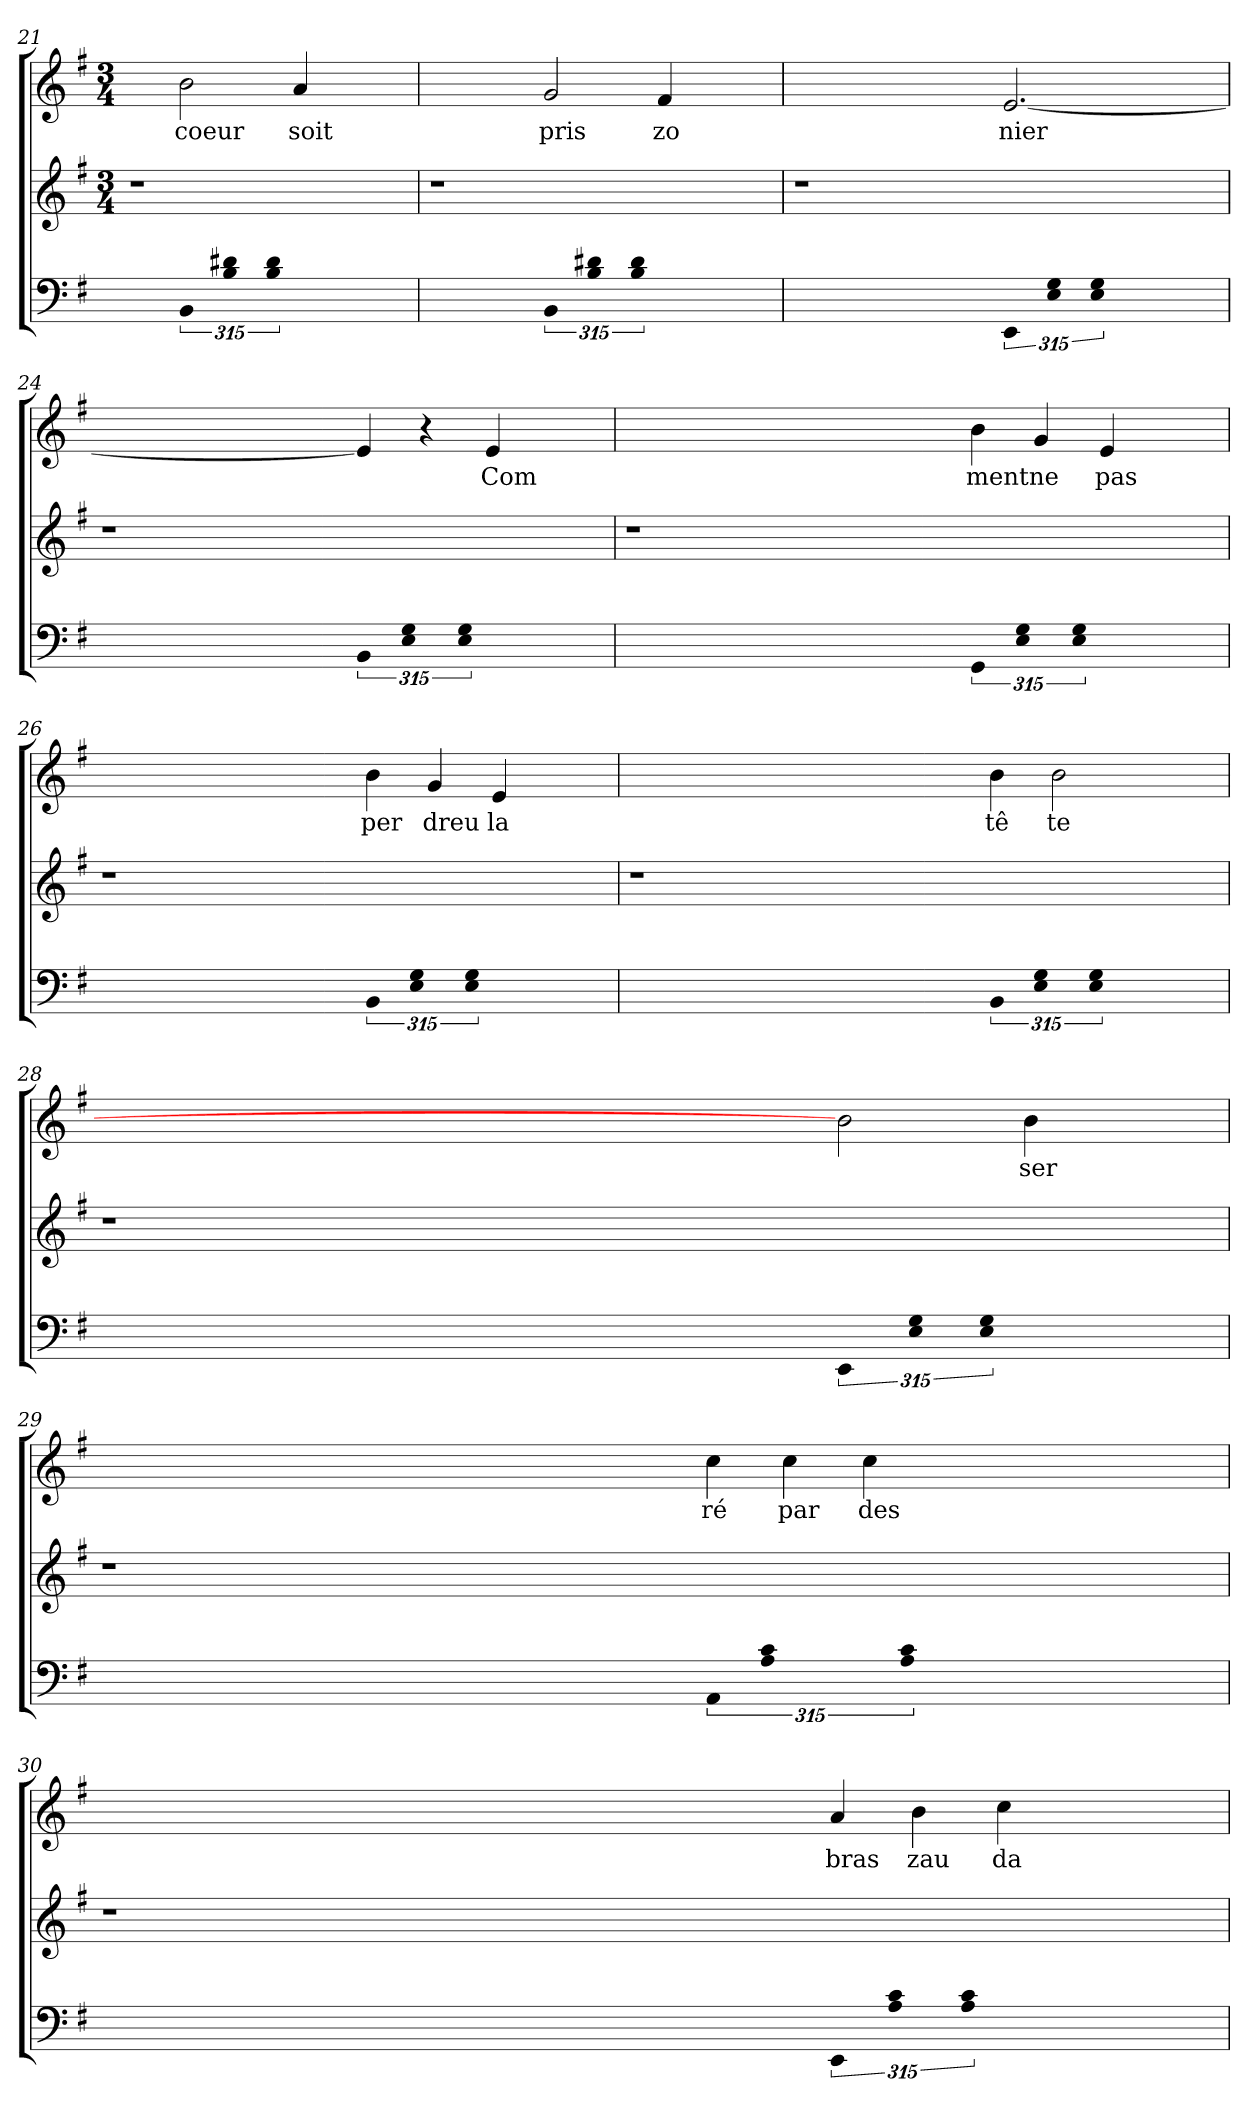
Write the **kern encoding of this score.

**kern	**kern	**kern	**text
*part3	*part2	*part1	*part1
*staff3	*staff2	*staff1	*staff1
*clefF4	*clefG2	*clefG2	*
*k[f#]	*k[f#]	*k[f#]	*
*	*M3/4	*M3/4	*
=21	=21	=21	=21
!LO:N:vis=4	!LO:N:vis=1	!	!
40320BB	2.r	2b	coeur
!LO:N:vis=4	!	!	!
40320B 40320d#	.	.	.
!LO:N:vis=4	!	!	!
40320B 40320d#	.	.	.
13440%10079ryy	.	.	.
.	.	4a	soit
=22	=22	=22	=22
!LO:N:vis=4	!LO:N:vis=1	!	!
40320BB	2.r	2g	pris
!LO:N:vis=4	!	!	!
40320B 40320d#	.	.	.
!LO:N:vis=4	!	!	!
40320B 40320d#	.	.	.
13440%10079ryy	.	.	.
.	.	4f#	zo
=23	=23	=23	=23
!LO:N:vis=4	!LO:N:vis=1	!	!
40320EE	2.r	[2.e	nier
!LO:N:vis=4	!	!	!
40320E 40320G	.	.	.
!LO:N:vis=4	!	!	!
40320E 40320G	.	.	.
13440%10079ryy	.	.	.
=24	=24	=24	=24
!LO:N:vis=4	!LO:N:vis=1	!	!
40320BB	2.r	4e]	.
!LO:N:vis=4	!	!	!
40320E 40320G	.	.	.
!LO:N:vis=4	!	!	!
40320E 40320G	.	.	.
13440%10079ryy	.	.	.
.	.	4r	.
.	.	4e	Com
=25	=25	=25	=25
!LO:N:vis=4	!LO:N:vis=1	!	!
40320GG	2.r	4b	ment
!LO:N:vis=4	!	!	!
40320E 40320G	.	.	.
!LO:N:vis=4	!	!	!
40320E 40320G	.	.	.
13440%10079ryy	.	.	.
.	.	4g	ne
.	.	4e	pas
=26	=26	=26	=26
!LO:N:vis=4	!LO:N:vis=1	!	!
40320BB	2.r	4b	per
!LO:N:vis=4	!	!	!
40320E 40320G	.	.	.
!LO:N:vis=4	!	!	!
40320E 40320G	.	.	.
13440%10079ryy	.	.	.
.	.	4g	dreu
.	.	4e	la
=27	=27	=27	=27
!LO:N:vis=4	!LO:N:vis=1	!	!
40320BB	2.r	4b	tê
!LO:N:vis=4	!	!	!
40320E 40320G	.	.	.
!LO:N:vis=4	!	!	!
40320E 40320G	.	.	.
13440%10079ryy	.	.	.
.	.	[2b	te
=28	=28	=28	=28
!LO:N:vis=4	!LO:N:vis=1	!	!
40320EE	2.r	2b]	.
!LO:N:vis=4	!	!	!
40320E 40320G	.	.	.
!LO:N:vis=4	!	!	!
40320E 40320G	.	.	.
13440%10079ryy	.	.	.
.	.	4b	ser
=29	=29	=29	=29
!LO:N:vis=4	!LO:N:vis=1	!	!
40320AA	2.r	4cc	ré
!LO:N:vis=4	!	!	!
40320A 40320c	.	.	.
!LO:N:vis=4	!	!	!
40320A 40320c	.	.	.
13440%10079ryy	.	.	.
.	.	4cc	par
.	.	4cc	des
=30	=30	=30	=30
!LO:N:vis=4	!LO:N:vis=1	!	!
40320EE	2.r	4a	bras
!LO:N:vis=4	!	!	!
40320A 40320c	.	.	.
!LO:N:vis=4	!	!	!
40320A 40320c	.	.	.
13440%10079ryy	.	.	.
.	.	4b	zau
.	.	4cc	da
=	=	=	=
*-	*-	*-	*-
